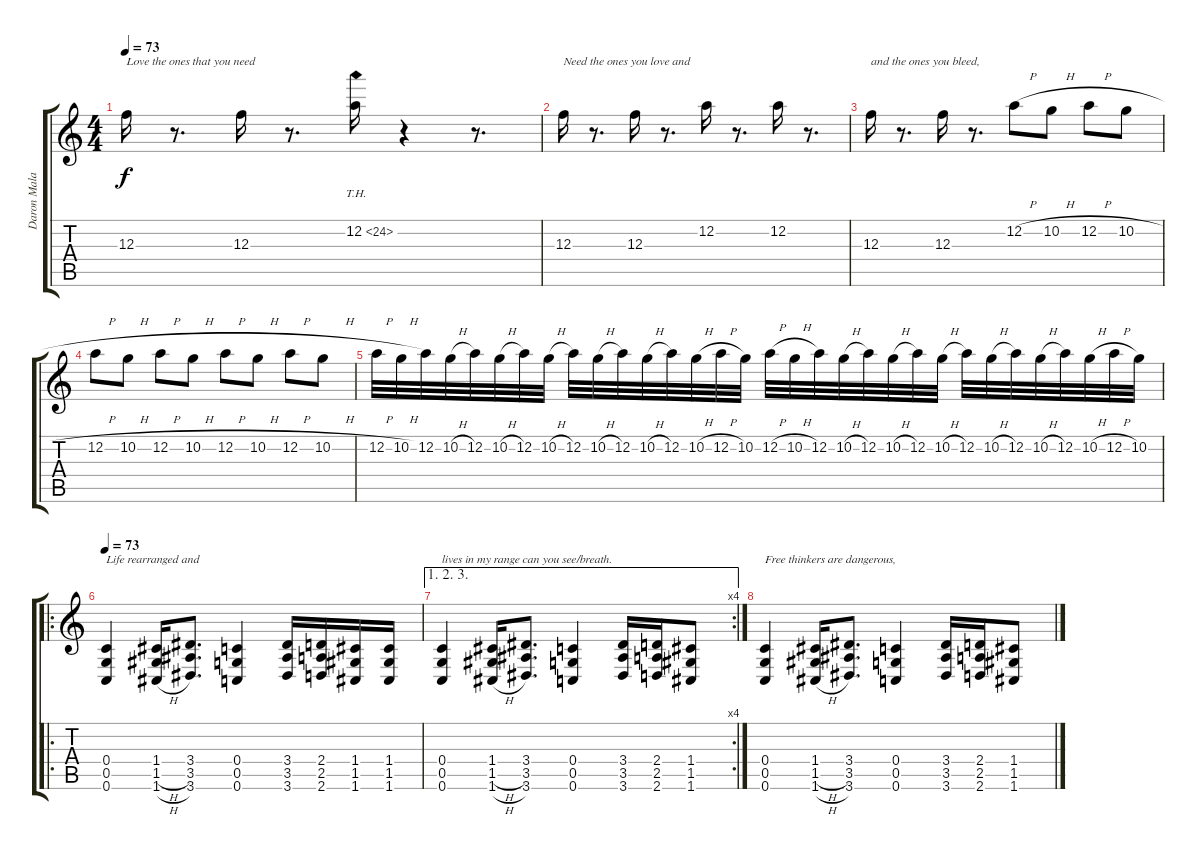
\track ("Daron Malakian (Distortion)" "Daron Mala") {instrument distortionguitar}
\staff {score tabs}
\tuning (D4 A3 F3 C3 G2 C2) {hide}
\ts (4 4)
\tempo 73
\clef g2
\ks c
12.3.16{txt "Love the ones that you need" dy f} r.8{d} 12.3.16 r.8{d} 12.2{th 12}.16 r.4 r.8{d} |
12.3.16{txt "Need the ones you love and"} r.8{d} 12.3.16 r.8{d} 12.2.16 r.8{d} 12.2.16 r.8{d} |
12.3.16{txt "and the ones you bleed,"} r.8{d} 12.3.16 r.8{d} 12.2{h}.8 10.2{h}.8 12.2{h}.8 10.2{h}.8 |
12.2{h}.8 10.2{h}.8 12.2{h}.8 10.2{h}.8 12.2{h}.8 10.2{h}.8 12.2{h}.8 10.2{h}.8 |
12.2{h}.32 10.2{h}.32 12.2.32 10.2{h}.32 12.2.32 10.2{h}.32 12.2.32 10.2{h}.32 12.2.32 10.2{h}.32 12.2.32 10.2{h}.32 12.2.32 10.2{h}.32 12.2{h}.32 10.2.32 12.2{h}.32 10.2{h}.32 12.2.32 10.2{h}.32 12.2.32 10.2{h}.32 12.2.32 10.2{h}.32 12.2.32 10.2{h}.32 12.2.32 10.2{h}.32 12.2.32 10.2{h}.32 12.2{h}.32 10.2.32 |
\ro
\tempo 73
(0.4 0.5 0.6).4{txt "Life rearranged and"} (1.4 1.5{h} 1.6{h}).16 (3.4 3.5 3.6).8{d} (0.4 0.5 0.6).4 (3.4 3.5 3.6).16 (2.4 2.5 2.6).16 (1.4 1.5 1.6).16 (1.4 1.5 1.6).16 |
\ae (1 2 3)
\rc 4
(0.4 0.5 0.6).4{txt "lives in my range can you see/breath."} (1.4 1.5{h} 1.6{h}).16 (3.4 3.5 3.6).8{d} (0.4 0.5 0.6).4 (3.4 3.5 3.6).16 (2.4 2.5 2.6).16 (1.4 1.5 1.6).8 |
(0.4 0.5 0.6).4{txt "Free thinkers are dangerous,"} (1.4 1.5{h} 1.6{h}).16 (3.4 3.5 3.6).8{d} (0.4 0.5 0.6).4 (3.4 3.5 3.6).16 (2.4 2.5 2.6).16 (1.4 1.5 1.6).8
